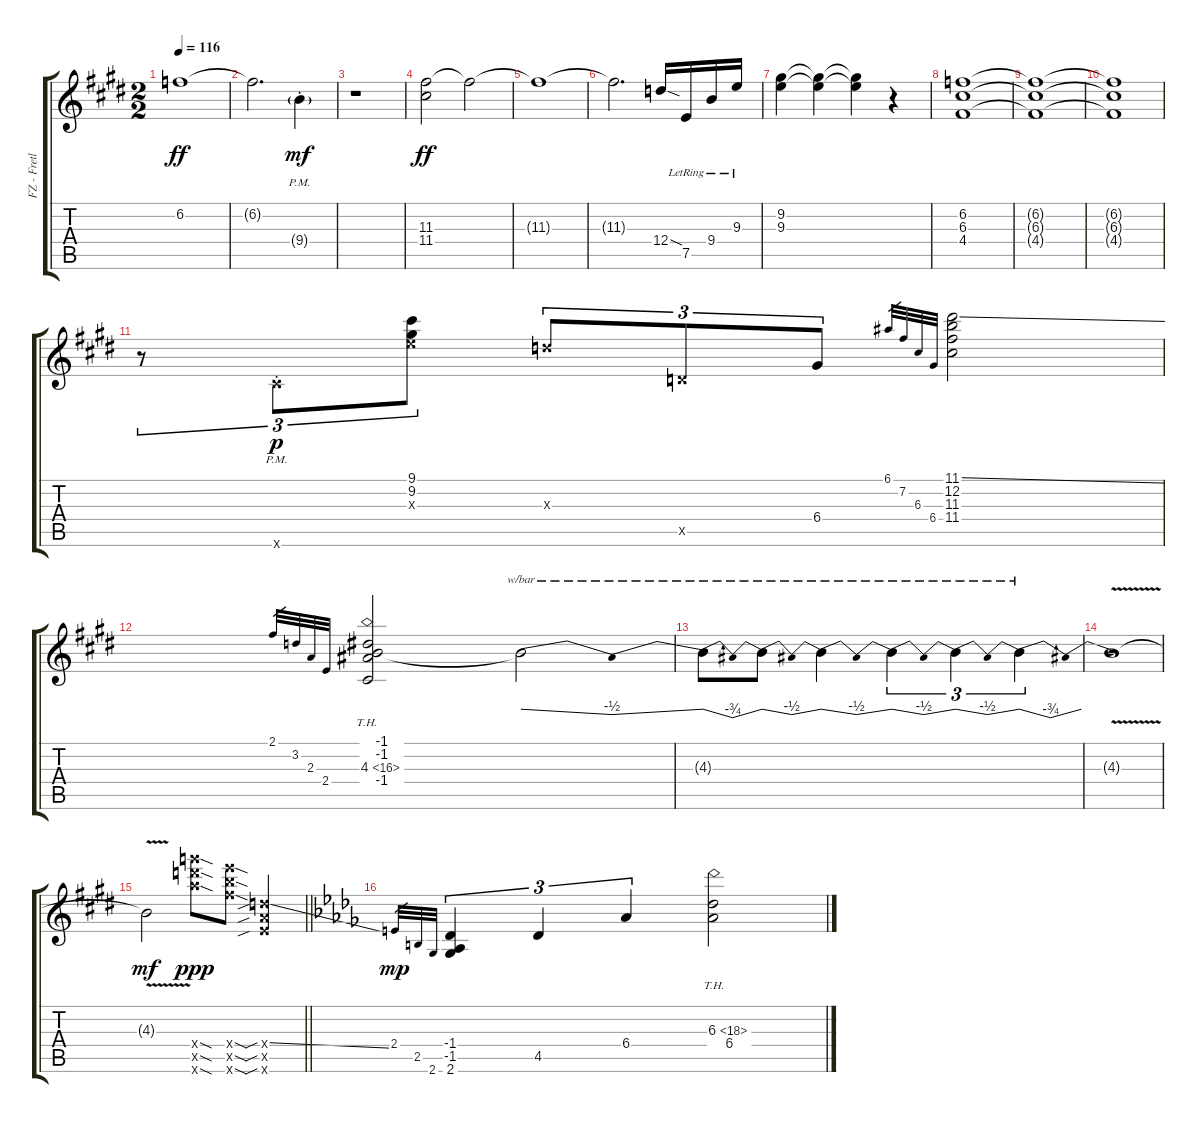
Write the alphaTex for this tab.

\track ("FZ - Fretless fed Pignose" "FZ - Fretl") {instrument overdrivenguitar}
\staff {score tabs}
\tuning (E4 B3 G3 D3 A2 E2) {hide}
\ts (2 2)
\tempo 116
\clef g2
\ks c#minor
6.2{t}.1{dy ff} |
6.2{t}.2{d} 9.4{g pm st}.4{dy mf} |
\ks e
r.1 |
\ks c#minor
(11.3 11.4).2{dy ff} 11.3{t}.2 |
11.3{t}.1 |
11.3{t}.2{d} 12.4{sod}.16 7.5{lr}.16 9.4{lr}.16 9.3{lr}.16 |
\ks e
(9.2 9.3).4 (9.2{t} 9.3{t}).4 (9.2{t} 9.3{t}).4 r.4 |
\ks c#minor
(6.2 6.3 4.4).1 |
(6.2{t} 6.3{t} 4.4{t}).1 |
(6.2{t} 6.3{t} 4.4{t}).1 |
\ks e
r.8{tu (3 2)} 9.6{pm st x}.8{tu (3 2) dy p} (9.1 9.2 9.3{x}).8{tu (3 2)} 7.3{x}.8{tu (3 2)} 5.5{x}.8{tu (3 2)} 6.4.8{tu (3 2)} 6.1.32{gr} 7.2.32{gr} 6.3.32{gr} 6.4.32{gr} (11.1{ss} 12.2 11.3 11.4).2 |
\ks c#minor
2.1.32{gr} 3.2.32{gr} 2.3.32{gr} 2.4.32{gr} (-1.1 -1.2 4.3{th 12} -1.4).2 4.3{t}.2{tbe (dip default 0 0 30 -2 60 0)} |
4.3{t}.8{tbe (dip default 0 0 30 -3 60 0)} 4.3{t}.8{tbe (dip default 0 0 30 -2 60 0)} 4.3{t}.4{tbe (dip default 0 0 30 -2 60 0)} 4.3{t}.4{tu (3 2) tbe (dip default 0 0 30 -2 60 0)} 4.3{t}.4{tu (3 2) tbe (dip default 0 0 30 -2 60 0)} 4.3{t}.4{tu (3 2) tbe (dip default 0 0 30 -3 60 0)} |
4.3{v t}.1 |
\barLineRight lightlight
\ks e
4.3{t}.2{dy mf} (29.4{sod x} 29.5{sod x} 29.6{sod x}).8{dy ppp} (26.4{sod x} 26.5{sod x} 26.6{sod x}).8 (12.4{sib ss x} 12.5{sib x} 12.6{sib x}).4 |
\ks db
2.4.32{gr dy mp} 2.5.32{gr} 2.6.32{gr} (-1.4 -1.5 2.6).4{tu (3 2)} 4.5.4{tu (3 2)} 6.4.4{tu (3 2)} (6.3{th 12} 6.4).2
